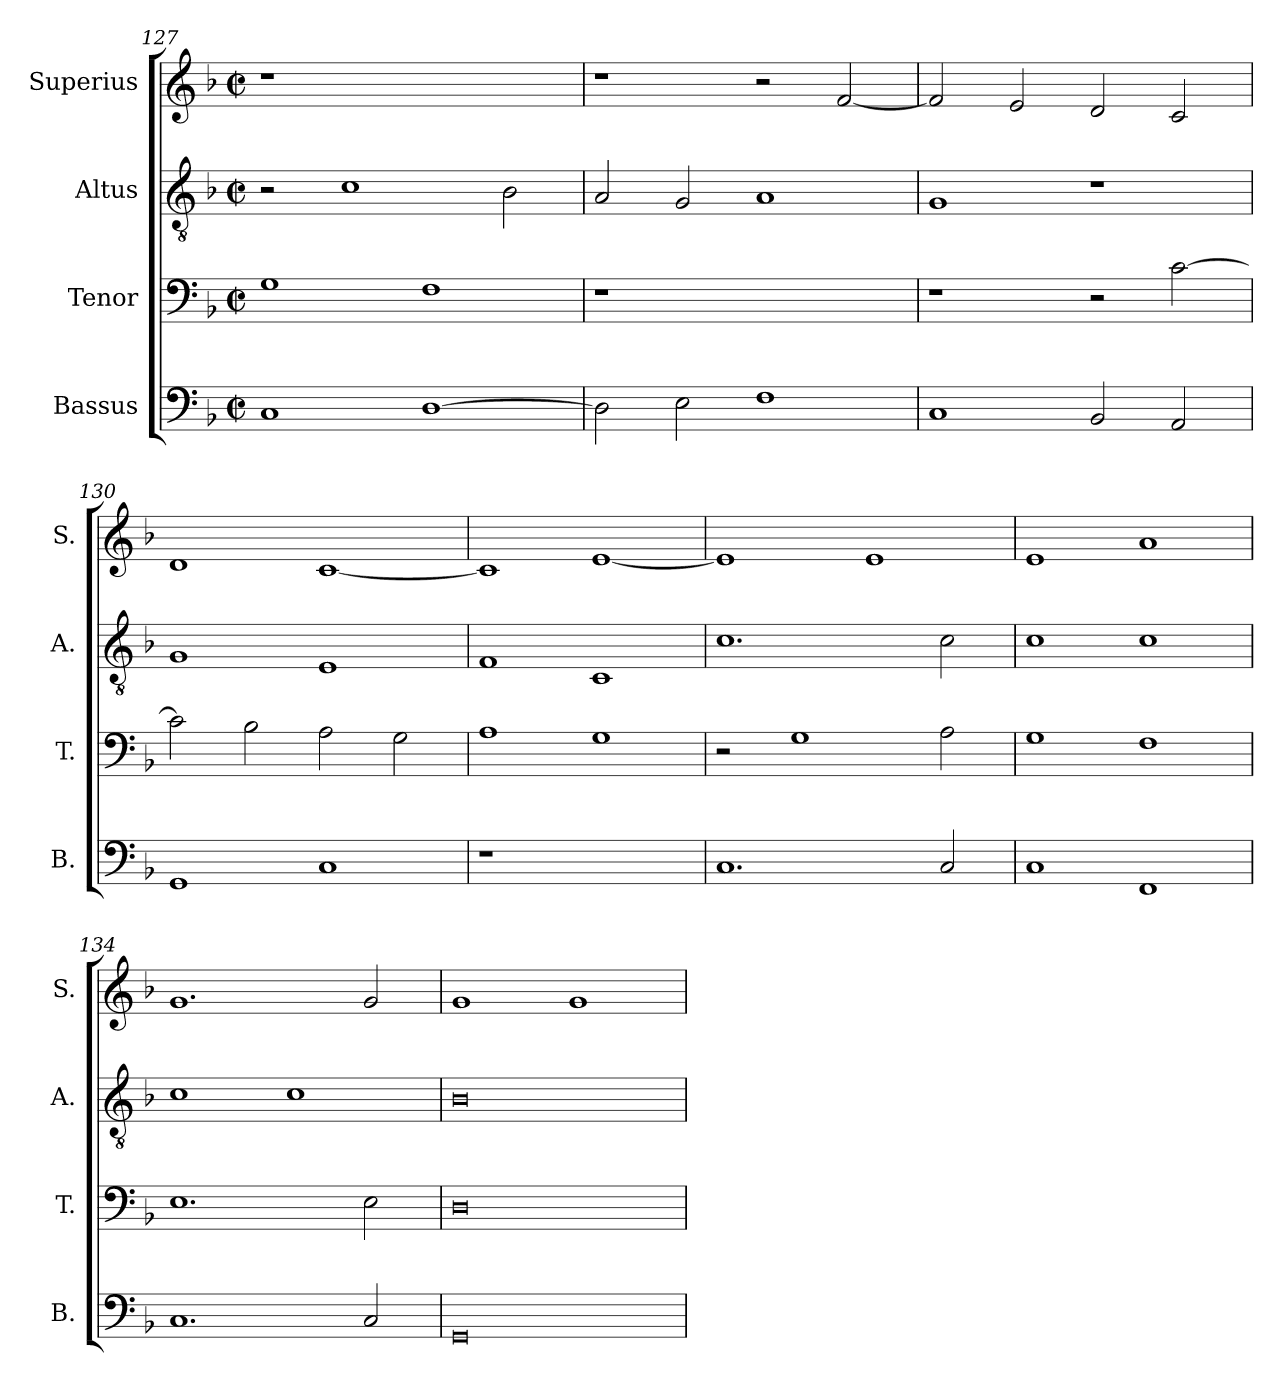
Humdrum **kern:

**kern	**kern	**kern	**kern
*part4	*part3	*part2	*part1
*staff4	*staff3	*staff2	*staff1
*I"Bassus	*I"Tenor	*I"Altus	*I"Superius
*I'B.	*I'T.	*I'A.	*I'S.
*clefF4	*clefF4	*clefGv2	*clefG2
*	*	*ITrd7c12	*
*k[b-]	*k[b-]	*k[b-]	*k[b-]
*F:	*F:	*F:	*F:
*M2/2	*M2/2	*M2/2	*M2/2
*met(c|)	*met(c|)	*met(c|)	*met(c|)
=127	=127	=127	=127
!	!	!	!LO:N:vis=1
1Ci	1Gi	2r	1r
.	.	1Ci	.
[>1Di	1Fi	.	1ryy
.	.	2BB-i\	.
!!LO:LB:g=z
=128	=128	=128	=128
!	!LO:N:vis=1	!	!
2Di\]	1r	2AAi/	1r
2Ei\	.	2GGi/	.
1Fi	1ryy	1AAi	2r
.	.	.	[<2fi/
=129	=129	=129	=129
1Ci	1r	1GGi	2fi/]
.	.	.	2ei/
2BB-i/	2r	1r	2di/
2AAi/	[>2ci\	.	2ci/
=130	=130	=130	=130
1GGi	2ci\]	1GGi	1di
.	2B-i\	.	.
1Ci	2Ai\	1EEi	[<1ci
.	2Gi\	.	.
=131	=131	=131	=131
!LO:N:vis=1	!	!	!
1r	1Ai	1FFi	1ci]
1ryy	1Gi	1CCi	[<1ei
=132	=132	=132	=132
1.Ci	2r	1.Ci	1ei]
.	1Gi	.	.
.	.	.	1ei
2Ci/	2Ai\	2Ci\	.
!!LO:PB:g=z
=133	=133	=133	=133
1Ci	1Gi	1Ci	1ei
1FFi	1Fi	1Ci	1ai
=134	=134	=134	=134
1.Ci	1.Ei	1Ci	1.gi
.	.	1Ci	.
2Ci/	2Ei\	.	2gi/
=135	=135	=135	=135
0GGi	0Di	0BB-i	1gi
.	.	.	1gi
=	=	=	=
*-	*-	*-	*-
